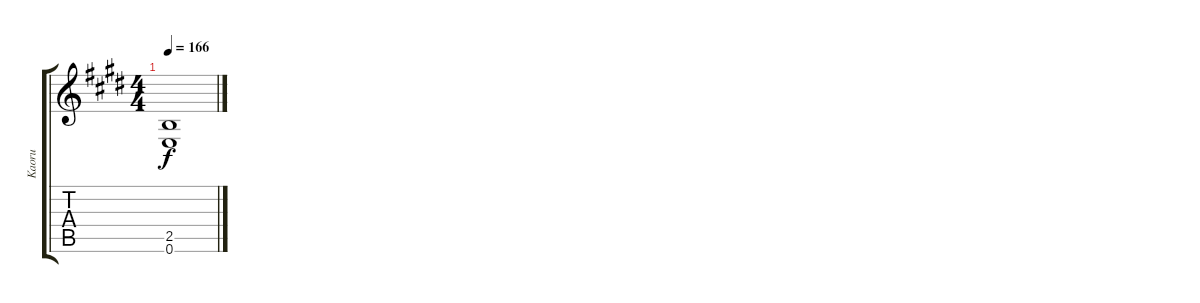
\track ("Kaoru" "Kaoru") {instrument distortionguitar}
\staff {score tabs}
\tuning (E4 B3 G3 D3 A2 E2) {hide}
\ts (4 4)
\tempo 166
\clef g2
\ks e
(2.5 0.6).1{dy f}
